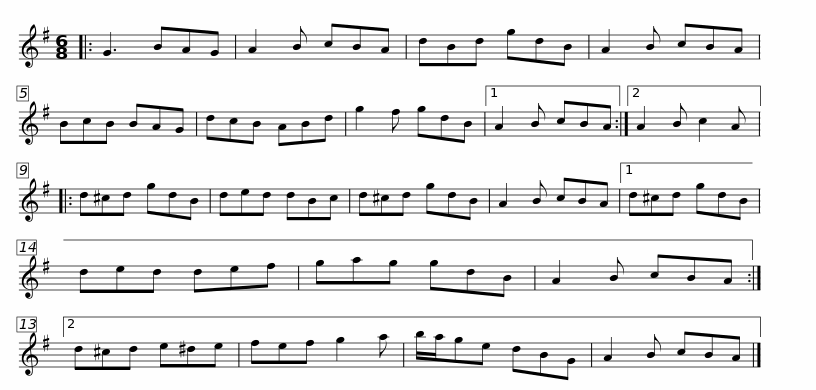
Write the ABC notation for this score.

X:1
L:1/8
M:6/8
I:linebreak $
K:G
V:1 treble
V:1
|: G3 BAG | A2 B cBA | dBd gdB | A2 B cBA | BcB BAG | %5
 dcB ABd | g2 f gdB |1 A2 B cBA :|2$ A2 B c2 A |: d^cd gdB | %10
 ded dBc | d^cd gdB | A2 B cBA |1 d^cd gdB | ded def |$ %15
 gag gdB | A2 B cBA :|2 d^cd e^de | fef g2 a | b/a/ge dBG | %20
 A2 B cBA |] %21
